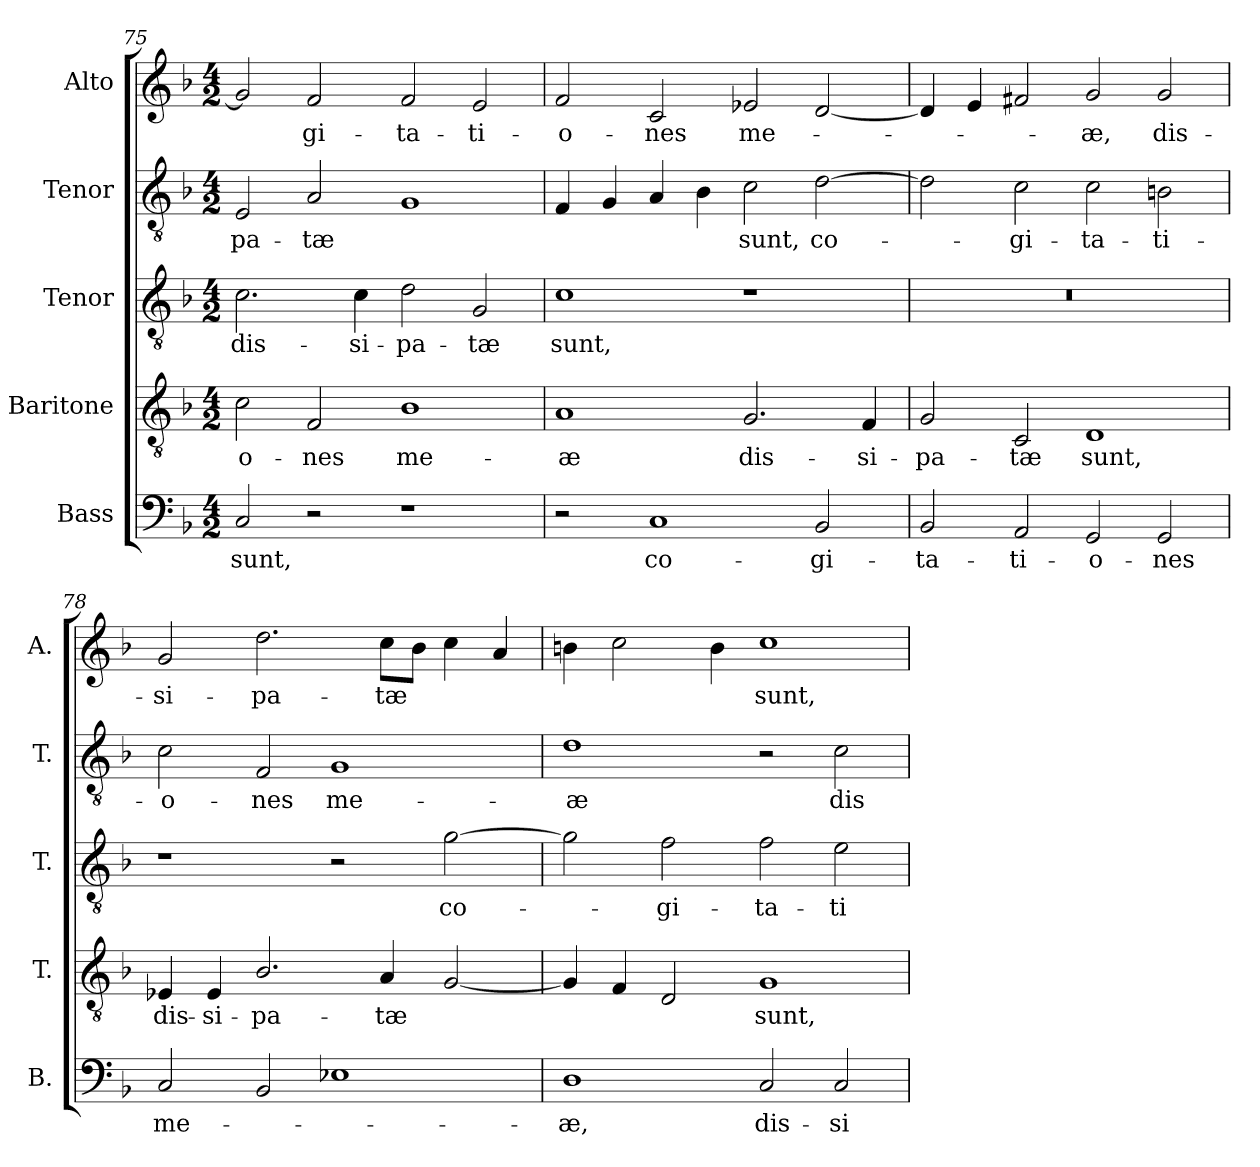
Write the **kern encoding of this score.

**kern	**text	**kern	**text	**kern	**text	**kern	**text	**kern	**text
*part5	*part5	*part4	*part4	*part3	*part3	*part2	*part2	*part1	*part1
*staff5	*staff5	*staff4	*staff4	*staff3	*staff3	*staff2	*staff2	*staff1	*staff1
*I"Bass	*	*I"Baritone	*	*I"Tenor	*	*I"Tenor	*	*I"Alto	*
*I'B.	*	*I'T.	*	*I'T.	*	*I'T.	*	*I'A.	*
*clefF4	*	*clefGv2	*	*clefGv2	*	*clefGv2	*	*clefG2	*
*	*	*ITrd7c12	*	*ITrd7c12	*	*ITrd7c12	*	*	*
*k[b-]	*	*k[b-]	*	*k[b-]	*	*k[b-]	*	*k[b-]	*
*F:	*	*F:	*	*F:	*	*F:	*	*F:	*
*M4/2	*	*M4/2	*	*M4/2	*	*M4/2	*	*M4/2	*
=75	=75	=75	=75	=75	=75	=75	=75	=75	=75
!	!LO:LY:b:color=#000000	!	!	!	!	!	!	!	!
!	!	!	!LO:LY:b:color=#000000	!	!	!	!	!	!
!	!	!	!	!	!LO:LY:b:color=#000000	!	!	!	!
!	!	!	!	!	!	!	!LO:LY:b:color=#000000	!	!
2Ci/	sunt,	2Ci\	-o-	2.Ci\	dis-	2EEi/	-pa-	2gi/]	.
!	!	!	!LO:LY:b:color=#000000	!	!	!	!	!	!
!	!	!	!	!	!	!	!LO:LY:b:color=#000000	!	!
!	!	!	!	!	!	!	!	!	!LO:LY:b:color=#000000
2r	.	2FFi/	-nes	.	.	2AAi/	-tæ	2fi/	-gi-
!	!	!	!	!	!LO:LY:b:color=#000000	!	!	!	!
.	.	.	.	4Ci\	-si-	.	.	.	.
!	!	!	!LO:LY:b:color=#000000	!	!	!	!	!	!
!	!	!	!	!	!LO:LY:b:color=#000000	!	!	!	!
!	!	!	!	!	!	!	!	!	!LO:LY:b:color=#000000
1r	.	1BB-i	me-	2Di\	-pa-	1GGi	.	2fi/	-ta-
!	!	!	!	!	!LO:LY:b:color=#000000	!	!	!	!
!	!	!	!	!	!	!	!	!	!LO:LY:b:color=#000000
.	.	.	.	2GGi/	-tæ	.	.	2ei/	-ti-
!!LO:PB:g=z
=76	=76	=76	=76	=76	=76	=76	=76	=76	=76
!	!	!	!LO:LY:b:color=#000000	!	!	!	!	!	!
!	!	!	!	!	!LO:LY:b:color=#000000	!	!	!	!
!	!	!	!	!	!	!	!	!	!LO:LY:b:color=#000000
2r	.	1AAi	-æ	1Ci	sunt,	4FFi/	.	2fi/	-o-
.	.	.	.	.	.	4GGi/	.	.	.
!	!LO:LY:b:color=#000000	!	!	!	!	!	!	!	!
!	!	!	!	!	!	!	!	!	!LO:LY:b:color=#000000
1Ci	co-	.	.	.	.	4AAi/	.	2ci/	-nes
.	.	.	.	.	.	4BB-i\	.	.	.
!	!	!	!LO:LY:b:color=#000000	!	!	!	!	!	!
!	!	!	!	!	!	!	!LO:LY:b:color=#000000	!	!
!	!	!	!	!	!	!	!	!	!LO:LY:b:color=#000000
.	.	2.GGi/	dis-	1r	.	2Ci\	sunt,	2e-Xi/	me-
!	!LO:LY:b:color=#000000	!	!	!	!	!	!	!	!
!	!	!	!	!	!	!	!LO:LY:b:color=#000000	!	!
2BB-i/	-gi-	.	.	.	.	[2Di\	co-	[2di/	.
!	!	!	!LO:LY:b:color=#000000	!	!	!	!	!	!
.	.	4FFi/	-si-	.	.	.	.	.	.
=77	=77	=77	=77	=77	=77	=77	=77	=77	=77
!	!LO:LY:b:color=#000000	!	!	!	!	!	!	!	!
!	!	!	!LO:LY:b:color=#000000	!LO:N:vis=1	!	!	!	!	!
2BB-i/	-ta-	2GGi/	-pa-	0r	.	2Di\]	.	4di/]	.
.	.	.	.	.	.	.	.	4ei/	.
!	!LO:LY:b:color=#000000	!	!	!	!	!	!	!	!
!	!	!	!LO:LY:b:color=#000000	!	!	!	!	!	!
!	!	!	!	!	!	!	!LO:LY:b:color=#000000	!	!
2AAi/	-ti-	2CCi/	-tæ	.	.	2Ci\	-gi-	2f#Xi/	.
!	!LO:LY:b:color=#000000	!	!	!	!	!	!	!	!
!	!	!	!LO:LY:b:color=#000000	!	!	!	!	!	!
!	!	!	!	!	!	!	!LO:LY:b:color=#000000	!	!
!	!	!	!	!	!	!	!	!	!LO:LY:b:color=#000000
2GGi/	-o-	1DDi	sunt,	.	.	2Ci\	-ta-	2gi/	-æ,
!	!LO:LY:b:color=#000000	!	!	!	!	!	!	!	!
!	!	!	!	!	!	!	!LO:LY:b:color=#000000	!	!
!	!	!	!	!	!	!	!	!	!LO:LY:b:color=#000000
2GGi/	-nes	.	.	.	.	2BBni\	-ti-	2gi/	dis-
=78	=78	=78	=78	=78	=78	=78	=78	=78	=78
!	!LO:LY:b:color=#000000	!	!	!	!	!	!	!	!
!	!	!	!LO:LY:b:color=#000000	!	!	!	!	!	!
!	!	!	!	!	!	!	!LO:LY:b:color=#000000	!	!
!	!	!	!	!	!	!	!	!	!LO:LY:b:color=#000000
2Ci/	me-	4EE-Xi/	dis-	1r	.	2Ci\	-o-	2gi/	-si-
!	!	!	!LO:LY:b:color=#000000	!	!	!	!	!	!
.	.	4EE-i/	-si-	.	.	.	.	.	.
!	!	!	!LO:LY:b:color=#000000	!	!	!	!	!	!
!	!	!	!	!	!	!	!LO:LY:b:color=#000000	!	!
!	!	!	!	!	!	!	!	!	!LO:LY:b:color=#000000
2BB-i/	.	2.BB-i/	-pa-	.	.	2FFi/	-nes	2.ddi\	-pa-
!	!	!	!	!	!	!	!LO:LY:b:color=#000000	!	!
1E-Xi	.	.	.	2r	.	1GGi	me-	.	.
!	!	!	!LO:LY:b:color=#000000	!	!	!	!	!	!
!	!	!	!	!	!	!	!	!	!LO:LY:b:color=#000000
.	.	4AAi/	-tæ	.	.	.	.	8cci\L	-tæ
.	.	.	.	.	.	.	.	8b-i\J	.
!	!	!	!	!	!LO:LY:b:color=#000000	!	!	!	!
.	.	[2GGi/	.	[2Gi\	co-	.	.	4cci\	.
.	.	.	.	.	.	.	.	4ai/	.
=79	=79	=79	=79	=79	=79	=79	=79	=79	=79
!	!LO:LY:b:color=#000000	!	!	!	!	!	!	!	!
!	!	!	!	!	!	!	!LO:LY:b:color=#000000	!	!
1Di	-æ,	4GGi/]	.	2Gi\]	.	1Di	-æ	4bni\	.
.	.	4FFi/	.	.	.	.	.	2cci\	.
!	!	!	!	!	!LO:LY:b:color=#000000	!	!	!	!
.	.	2DDi/	.	2Fi\	-gi-	.	.	.	.
.	.	.	.	.	.	.	.	4bi\	.
!	!LO:LY:b:color=#000000	!	!	!	!	!	!	!	!
!	!	!	!LO:LY:b:color=#000000	!	!	!	!	!	!
!	!	!	!	!	!LO:LY:b:color=#000000	!	!	!	!
!	!	!	!	!	!	!	!	!	!LO:LY:b:color=#000000
2Ci/	dis-	1GGi	sunt,	2Fi\	-ta-	2r	.	1cci	sunt,
!	!LO:LY:b:color=#000000	!	!	!	!	!	!	!	!
!	!	!	!	!	!LO:LY:b:color=#000000	!	!	!	!
!	!	!	!	!	!	!	!LO:LY:b:color=#000000	!	!
2Ci/	-si-	.	.	2Ei\	-ti-	2Ci\	dis-	.	.
=	=	=	=	=	=	=	=	=	=
*-	*-	*-	*-	*-	*-	*-	*-	*-	*-
